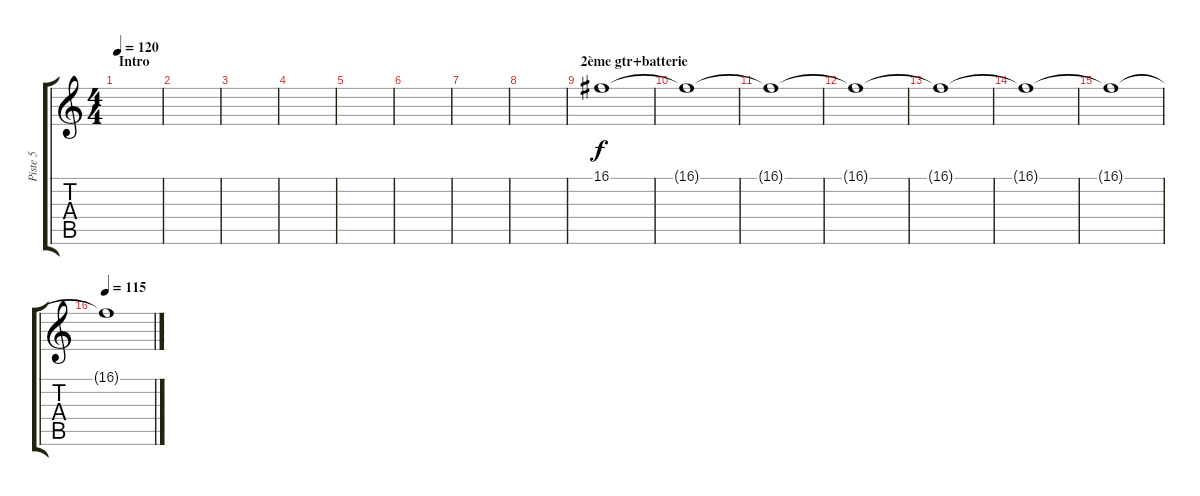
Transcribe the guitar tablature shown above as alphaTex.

\track ("Piste 5" "Piste 5") {instrument synthstrings2}
\staff {score tabs}
\tuning (D4 A3 F3 C3 G2 D2) {hide}
\ts (4 4)
\section ("" "Intro")
\tempo 120
\clef g2
\ks c
|
|
|
|
|
|
|
|
\section ("" "2ème gtr+batterie")
16.1.1 |
16.1{t}.1{dy f} |
16.1{t}.1 |
16.1{t}.1 |
16.1{t}.1 |
16.1{t}.1 |
16.1{t}.1 |
\tempo 115
16.1{t}.1
